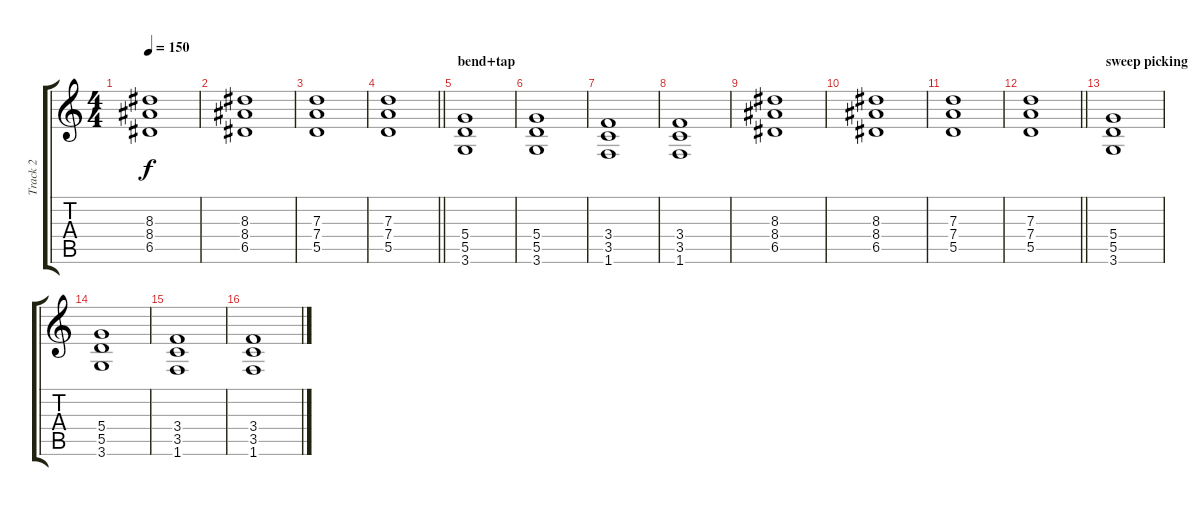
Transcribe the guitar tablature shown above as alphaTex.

\track ("Track 2" "Track 2") {instrument distortionguitar}
\staff {score tabs}
\tuning (E4 B3 G3 D3 A2 E2) {hide}
\ts (4 4)
\tempo 150
\clef g2
\ks c
(8.3 8.4 6.5).1{dy f} |
(8.3 8.4 6.5).1 |
(7.3 7.4 5.5).1 |
\barLineRight lightlight
(7.3 7.4 5.5).1 |
\section ("" "bend+tap")
(5.4 5.5 3.6).1 |
(5.4 5.5 3.6).1 |
(3.4 3.5 1.6).1 |
(3.4 3.5 1.6).1 |
(8.3 8.4 6.5).1 |
(8.3 8.4 6.5).1 |
(7.3 7.4 5.5).1 |
\barLineRight lightlight
(7.3 7.4 5.5).1 |
\section ("" "sweep picking")
(5.4 5.5 3.6).1 |
(5.4 5.5 3.6).1 |
(3.4 3.5 1.6).1 |
(3.4 3.5 1.6).1
